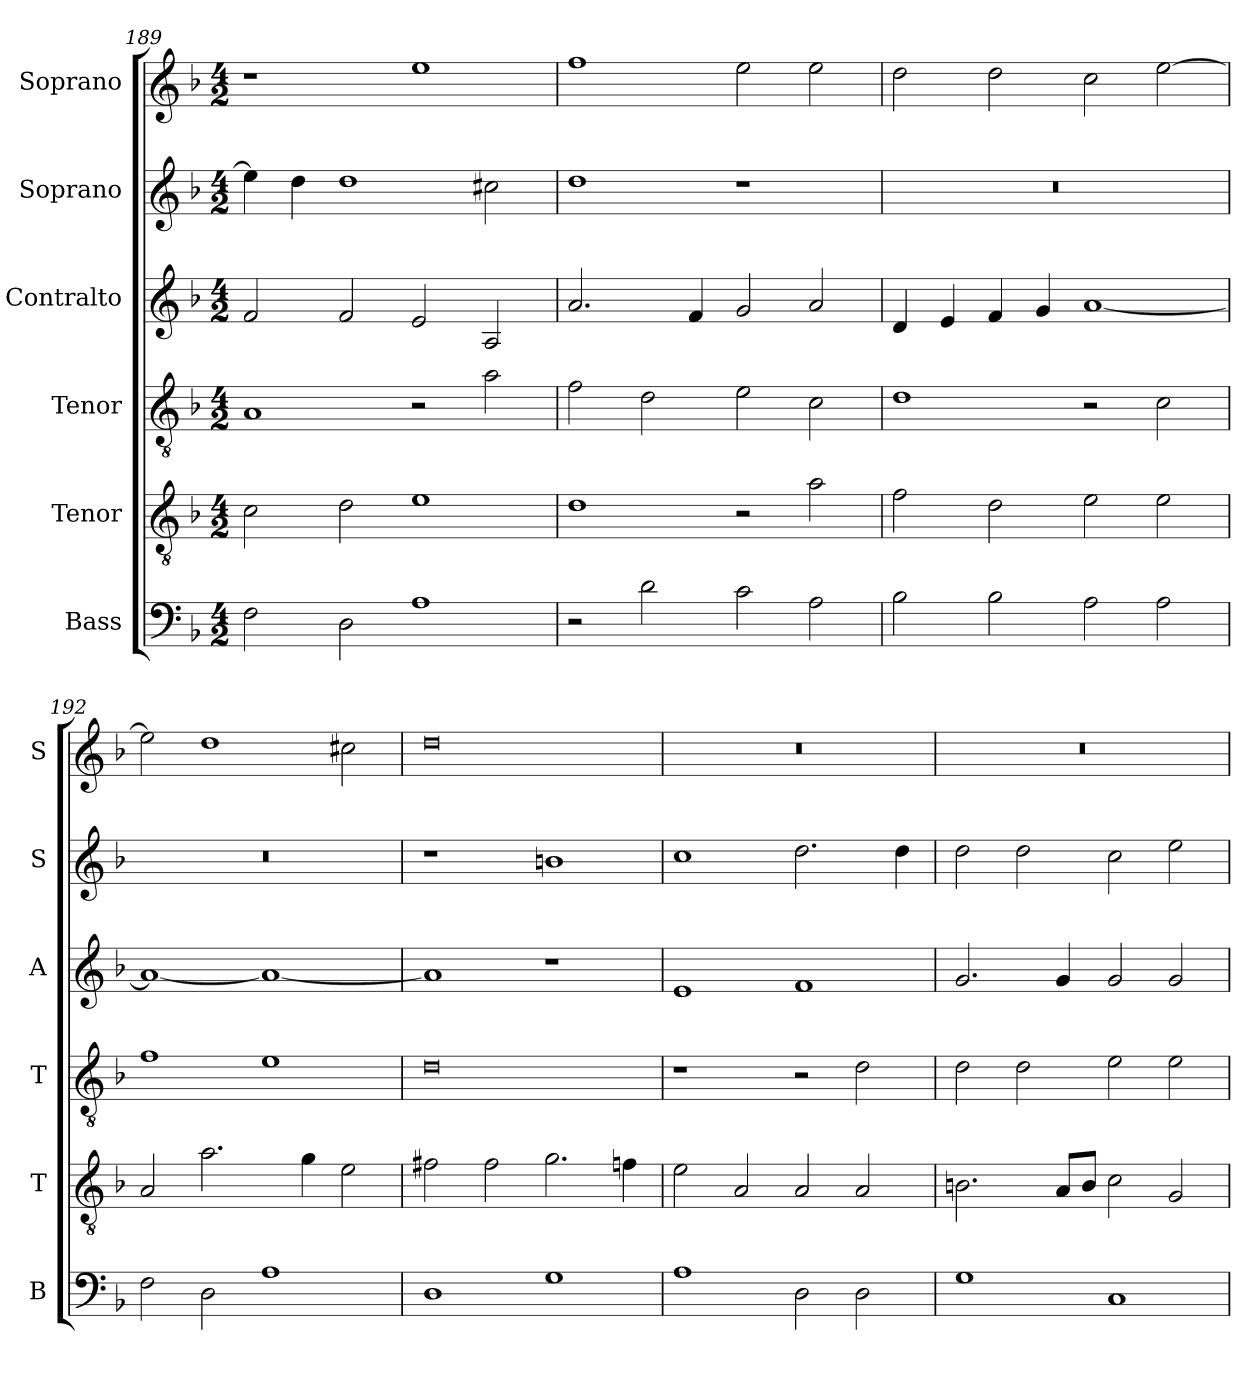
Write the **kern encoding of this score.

**kern	**kern	**kern	**kern	**kern	**kern
*part6	*part5	*part4	*part3	*part2	*part1
*staff6	*staff5	*staff4	*staff3	*staff2	*staff1
*I"Bass	*I"Tenor	*I"Tenor	*I"Contralto	*I"Soprano	*I"Soprano
*I'B	*I'T	*I'T	*I'A	*I'S	*I'S
*clefF4	*clefGv2	*clefGv2	*clefG2	*clefG2	*clefG2
*k[b-]	*k[b-]	*k[b-]	*k[b-]	*k[b-]	*k[b-]
*M4/2	*M4/2	*M4/2	*M4/2	*M4/2	*M4/2
=189	=189	=189	=189	=189	=189
2F	2c	1A	2f	4ee]	1r
.	.	.	.	4dd	.
2D	2d	.	2f	1dd	.
1A	1e	2r	2e	.	1ee
.	.	2a	2A	2cc#X	.
=190	=190	=190	=190	=190	=190
2r	1d	2f	2.a	1dd	1ff
2d	.	2d	.	.	.
.	.	.	4f	.	.
2c	2r	2e	2g	1r	2ee
2A	2a	2c	2a	.	2ee
=191	=191	=191	=191	=191	=191
2B-	2f	1d	4d	0r	2dd
.	.	.	4e	.	.
2B-	2d	.	4f	.	2dd
.	.	.	4g	.	.
2A	2e	2r	[1a	.	2cc
2A	2e	2c	.	.	[2ee
=192	=192	=192	=192	=192	=192
2F	2A	1f	1a_	0r	2ee]
2D	2.a	.	.	.	1dd
1A	.	1e	1a_	.	.
.	4g	.	.	.	.
.	2e	.	.	.	2cc#X
=193	=193	=193	=193	=193	=193
1D	2f#X	0d	1a]	1r	0dd
.	2f#	.	.	.	.
1G	2.g	.	1r	1bn	.
.	4fn	.	.	.	.
=194	=194	=194	=194	=194	=194
1A	2e	1r	1e	1cc	0r
.	2A	.	.	.	.
2D	2A	2r	1f	2.dd	.
2D	2A	2d	.	.	.
.	.	.	.	4dd	.
=195	=195	=195	=195	=195	=195
1G	2.Bn	2d	2.g	2dd	0r
.	.	2d	.	2dd	.
.	8A/L	.	4g	.	.
.	8B/J	.	.	.	.
1C	2c	2e	2g	2cc	.
.	2G	2e	2g	2ee	.
=	=	=	=	=	=
*-	*-	*-	*-	*-	*-
